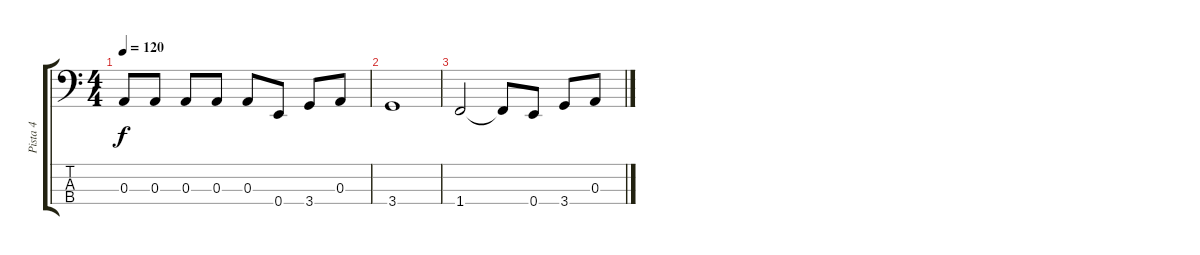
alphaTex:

\track ("Pista 4" "Pista 4") {instrument electricbassfinger}
\staff {score tabs}
\tuning (G2 D2 A1 E1) {hide}
\ts (4 4)
\tempo 120
\clef f4
\ks c
0.3.8{dy f volume 0} 0.3.8 0.3.8 0.3.8 0.3.8 0.4.8 3.4.8 0.3.8 |
3.4.1 |
1.4.2 1.4{t}.8 0.4.8 3.4.8 0.3.8
